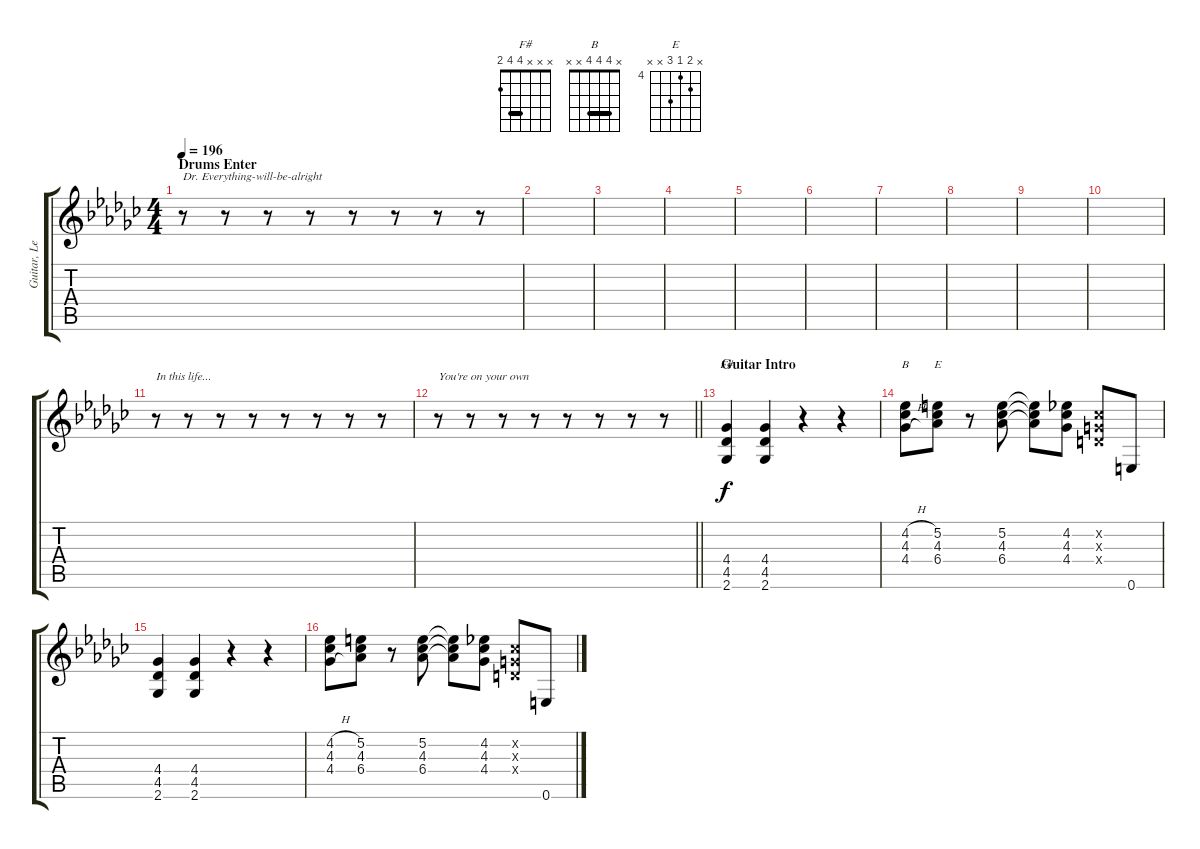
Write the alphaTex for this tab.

\track ("Guitar, Lead" "Guitar, Le") {instrument distortionguitar}
\staff {score tabs}
\tuning (E4 B3 G3 D3 A2 E2) {hide}
\chord ("F#" x x x 4 4 2) {barre 4}
\chord ("B" x 4 4 4 x x) {barre 4}
\chord ("E" x 5 4 6 x x) {firstfret 4}
\ts (4 4)
\section ("" "Drums Enter")
\tempo 196
\clef g2
\ks gb
r.8{txt "Dr. Everything-will-be-alright" dy f} r.8 r.8 r.8 r.8 r.8 r.8 r.8 |
|
|
|
|
|
|
|
|
|
r.8{txt "In this life..."} r.8 r.8 r.8 r.8 r.8 r.8 r.8 |
\barLineRight lightlight
r.8{txt "You're on your own"} r.8 r.8 r.8 r.8 r.8 r.8 r.8 |
\section ("" "Guitar Intro")
(4.4 4.5 2.6).4{ch "F#"} (4.4 4.5 2.6).4 r.4 r.4 |
(4.2{h} 4.3 4.4{h}).8{ch "B"} (5.2 4.3 6.4).8{ch "E"} r.8 (5.2 4.3 6.4).8 (5.2{t} 4.3{t} 6.4{t}).8 (4.2 4.3 4.4).8 (0.2{x} 0.3{x} 0.4{x}).8 0.6.8 |
(4.4 4.5 2.6).4 (4.4 4.5 2.6).4 r.4 r.4 |
(4.2{h} 4.3 4.4{h}).8 (5.2 4.3 6.4).8 r.8 (5.2 4.3 6.4).8 (5.2{t} 4.3{t} 6.4{t}).8 (4.2 4.3 4.4).8 (0.2{x} 0.3{x} 0.4{x}).8 0.6.8
